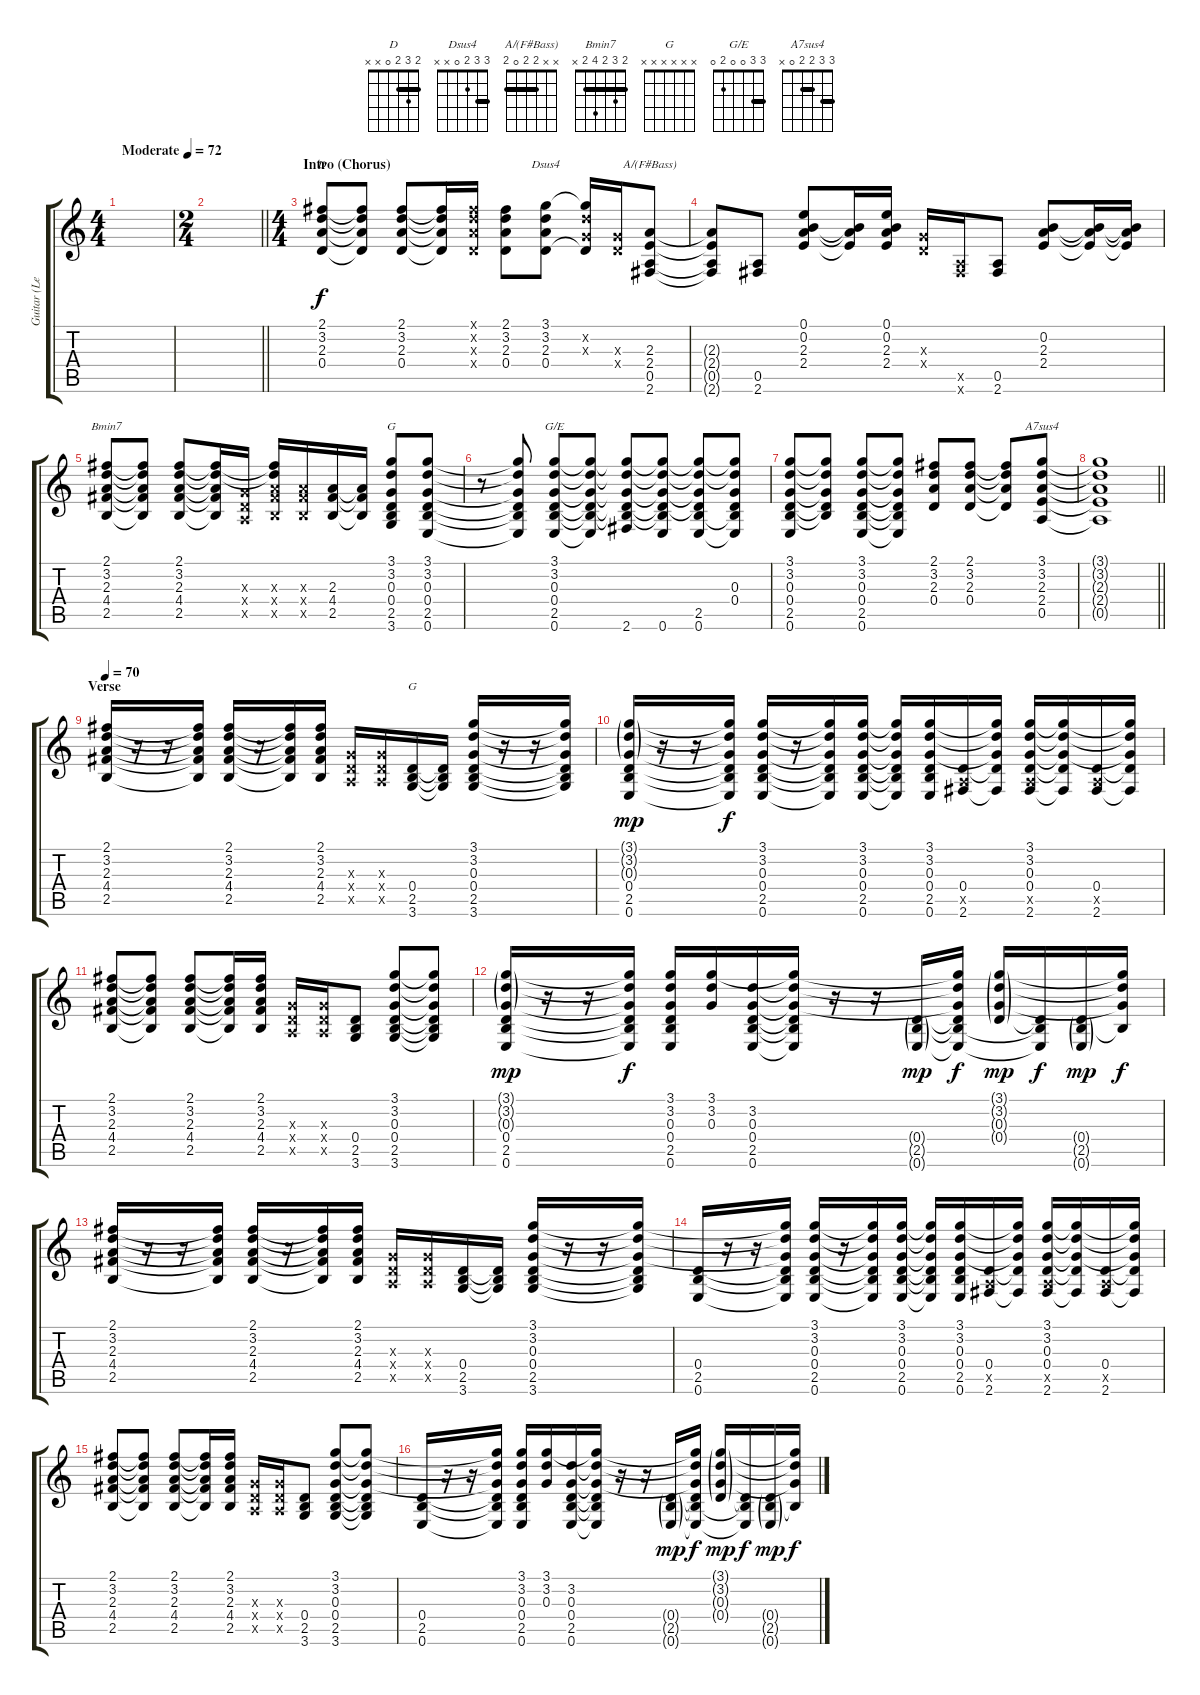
\track ("Guitar (Lead)" "Guitar (Le") {instrument acousticguitarsteel}
\staff {score tabs}
\tuning (E4 B3 G3 D3 A2 E2) {hide}
\chord ("D" 2 3 2 0 x x) {barre 2}
\chord ("Dsus4" 3 3 2 0 x x) {barre 3}
\chord ("A/(F#Bass)" x x 2 2 0 2) {barre 2}
\chord ("Bmin7" 2 3 2 4 2 x) {barre 2}
\chord ("G" 3 3 0 0 2 3) {barre 3}
\chord ("G/E" 3 3 0 0 2 0) {barre 3}
\chord ("A7sus4" 3 3 2 2 0 x) {barre (2 3)}
\chord ("G" x x x x x x)
\ts (4 4)
\tempo (72 "Moderate")
\clef g2
\ks c
|
\ts (2 4)
\barLineRight lightlight
|
\ts (4 4)
\section ("" "Intro (Chorus)")
(2.1 3.2 2.3 0.4).8{ch "D"} (2.1{t} 3.2{t} 2.3{t} 0.4{t}).8 (2.1 3.2 2.3 0.4).8 (2.1{t} 3.2{t} 2.3{t} 0.4{t}).16 (2.1{x} 3.2{x} 2.3{x} 0.4{x}).16 (2.1 3.2 2.3 0.4).8 (3.1 3.2 2.3 0.4).8{ch "Dsus4"} (3.1{t} 3.2{x} 0.3{x} 0.4{t}).16 (0.3{x} 0.4{x}).16 (2.3 2.4 0.5 2.6).8{ch "A/(F#Bass)"} |
(2.3{t} 2.4{t} 0.5{t} 2.6{t}).8 (0.5 2.6).8 (0.1 0.2 2.3 2.4).8 (0.2{t} 2.3{t} 2.4{t}).16 (0.1 0.2 2.3 2.4).16 (0.3{x} 0.4{x}).16 (0.5{x} 2.6{x}).16 (0.5 2.6).8 (0.2 2.3 2.4).8 (0.2{t} 2.3{t} 2.4{t}).16 (0.2{t} 2.3{t} 2.4{t}).16 |
(2.1 3.2 2.3 4.4 2.5).8{ch "Bmin7"} (2.1{t} 3.2{t} 2.3{t} 4.4{t} 2.5{t}).8 (2.1 3.2 2.3 4.4 2.5).8 (2.1{t} 3.2{t} 2.3{t} 4.4{t} 2.5{t}).16 (0.3{x} 0.4{x} 0.5{x}).16 (2.1{t} 3.2{t} 2.3{x} 4.4{x} 2.5{x}).16 (2.3{x} 4.4{x} 2.5{x}).16 (2.3 4.4 2.5).16 (2.3{t} 4.4{t} 2.5{t}).16 (3.1 3.2 0.3 0.4 2.5 3.6).8{ch "G"} (3.1 3.2 0.3 0.4 2.5 0.6).8 |
r.8 (3.1{t} 3.2{t} 0.3{t} 0.4{t} 2.5{t} 0.6{t}).8 (3.1 3.2 0.3 0.4 2.5 0.6).8{ch "G/E"} (3.1{t} 3.2{t} 0.3{t} 0.4{t} 2.5{t} 0.6{t}).8 (3.1{t} 3.2{t} 0.3{t} 0.4{t} 2.5{t} 2.6).8 (3.1{t} 3.2{t} 0.3{t} 0.4{t} 2.5{t} 0.6).8 (3.1{t} 3.2{t} 0.3{t} 0.4{t} 2.5 0.6).8 (3.1{t} 3.2{t} 0.3 0.4 2.5{t} 0.6{t}).8 |
(3.1 3.2 0.3 0.4 2.5 0.6).8 (3.1{t} 3.2{t} 0.3{t} 0.4{t} 2.5{t}).8 (3.1 3.2 0.3 0.4 2.5 0.6).8 (3.1{t} 3.2{t} 0.3{t} 0.4{t} 2.5{t} 0.6{t}).8 (2.1 3.2 2.3 0.4).8 (2.1 3.2 2.3 0.4).8 (2.1{t} 3.2{t} 2.3{t} 0.4{t}).8 (3.1 3.2 2.3 2.4 0.5).8{ch "A7sus4"} |
\barLineRight lightlight
(3.1{t} 3.2{t} 2.3{t} 2.4{t} 0.5{t}).1 |
\section ("" "Verse")
\tempo 70
(2.1 3.2 2.3 4.4 2.5).16 r.16 r.16 (2.1{t} 3.2{t} 2.3{t} 4.4{t} 2.5{t}).16 (2.1 3.2 2.3 4.4 2.5).16 r.16 (2.1{t} 3.2{t} 2.3{t} 4.4{t} 2.5{t}).16 (2.1 3.2 2.3 4.4 2.5).16 (0.3{x} 0.4{x} 0.5{x}).16 (0.3{x} 0.4{x} 0.5{x}).16 (0.4 2.5 3.6).16{ch "G"} (0.4{t} 2.5{t} 3.6{t}).16 (3.1 3.2 0.3 0.4 2.5 3.6).16 r.16 r.16 (3.1{t} 3.2{t} 0.3{t} 0.4{t} 2.5{t} 3.6{t}).16 |
(3.1{g} 3.2{g} 0.3{g} 0.4 2.5 0.6).16{dy mp} r.16 r.16 (3.1{t} 3.2{t} 0.3{t} 0.4{t} 2.5{t} 0.6{t}).16{dy f} (3.1 3.2 0.3 0.4 2.5 0.6).16 r.16 (3.1{t} 3.2{t} 0.3{t} 0.4{t} 2.5{t} 0.6{t}).16 (3.1 3.2 0.3 0.4 2.5 0.6).16 (3.1{t} 3.2{t} 0.3{t} 0.4{t} 2.5{t} 0.6{t}).16 (3.1 3.2 0.3 0.4 2.5 0.6).16 (0.4 0.5{x} 2.6).16 (3.1{t} 3.2{t} 0.3{t} 0.4{t} 2.6{t}).16 (3.1 3.2 0.3 0.4 0.5{x} 2.6).16 (3.1{t} 3.2{t} 0.3{t} 0.4{t} 2.6{t}).16 (0.4 0.5{x} 2.6).16 (3.1{t} 3.2{t} 0.3{t} 0.4{t} 2.6{t}).16 |
(2.1 3.2 2.3 4.4 2.5).8 (2.1{t} 3.2{t} 2.3{t} 4.4{t} 2.5{t}).8 (2.1 3.2 2.3 4.4 2.5).8 (2.1{t} 3.2{t} 2.3{t} 4.4{t} 2.5{t}).16 (2.1 3.2 2.3 4.4 2.5).16 (0.3{x} 0.4{x} 0.5{x}).16 (0.3{x} 0.4{x} 0.5{x}).16 (0.4 2.5 3.6).8 (3.1 3.2 0.3 0.4 2.5 3.6).8 (3.1{t} 3.2{t} 0.3{t} 0.4{t} 2.5{t} 3.6{t}).8 |
(3.1{g} 3.2{g} 0.3{g} 0.4 2.5 0.6).16{dy mp} r.16 r.16 (3.1{t} 3.2{t} 0.3{t} 0.4{t} 2.5{t} 0.6{t}).16{dy f} (3.1 3.2 0.3 0.4 2.5 0.6).16 (3.1 3.2 0.3).16 (3.2 0.3 0.4 2.5 0.6).16 (3.1{t} 3.2{t} 0.3{t} 0.4{t} 2.5{t} 0.6{t}).16 r.16 r.16 (0.4{g} 2.5{g} 0.6{g}).16{dy mp} (3.1{t} 3.2{t} 0.3{t} 0.4{t} 2.5{t} 0.6{t}).16{dy f} (3.1{g} 3.2{g} 0.3{g} 0.4{g}).16{dy mp} (0.4{t} 2.5{t} 0.6{t}).16{dy f} (0.4{g} 2.5{g} 0.6{g}).16{dy mp} (3.1{t} 3.2{t} 0.3{t} 2.5{t}).16{dy f} |
(2.1 3.2 2.3 4.4 2.5).16 r.16 r.16 (2.1{t} 3.2{t} 2.3{t} 4.4{t} 2.5{t}).16 (2.1 3.2 2.3 4.4 2.5).16 r.16 (2.1{t} 3.2{t} 2.3{t} 4.4{t} 2.5{t}).16 (2.1 3.2 2.3 4.4 2.5).16 (0.3{x} 0.4{x} 0.5{x}).16 (0.3{x} 0.4{x} 0.5{x}).16 (0.4 2.5 3.6).16 (0.4{t} 2.5{t} 3.6{t}).16 (3.1 3.2 0.3 0.4 2.5 3.6).16 r.16 r.16 (3.1{t} 3.2{t} 0.3{t} 0.4{t} 2.5{t} 3.6{t}).16 |
(0.4 2.5 0.6).16 r.16 r.16 (3.1{t} 3.2{t} 0.3{t} 0.4{t} 2.5{t} 0.6{t}).16 (3.1 3.2 0.3 0.4 2.5 0.6).16 r.16 (3.1{t} 3.2{t} 0.3{t} 0.4{t} 2.5{t} 0.6{t}).16 (3.1 3.2 0.3 0.4 2.5 0.6).16 (3.1{t} 3.2{t} 0.3{t} 0.4{t} 2.5{t} 0.6{t}).16 (3.1 3.2 0.3 0.4 2.5 0.6).16 (0.4 0.5{x} 2.6).16 (3.1{t} 3.2{t} 0.3{t} 0.4{t} 2.6{t}).16 (3.1 3.2 0.3 0.4 0.5{x} 2.6).16 (3.1{t} 3.2{t} 0.3{t} 0.4{t} 2.6{t}).16 (0.4 0.5{x} 2.6).16 (3.1{t} 3.2{t} 0.3{t} 0.4{t} 2.6{t}).16 |
(2.1 3.2 2.3 4.4 2.5).8 (2.1{t} 3.2{t} 2.3{t} 4.4{t} 2.5{t}).8 (2.1 3.2 2.3 4.4 2.5).8 (2.1{t} 3.2{t} 2.3{t} 4.4{t} 2.5{t}).16 (2.1 3.2 2.3 4.4 2.5).16 (0.3{x} 0.4{x} 0.5{x}).16 (0.3{x} 0.4{x} 0.5{x}).16 (0.4 2.5 3.6).8 (3.1 3.2 0.3 0.4 2.5 3.6).8 (3.1{t} 3.2{t} 0.3{t} 0.4{t} 2.5{t} 3.6{t}).8 |
(0.4 2.5 0.6).16 r.16 r.16 (3.1{t} 3.2{t} 0.3{t} 0.4{t} 2.5{t} 0.6{t}).16 (3.1 3.2 0.3 0.4 2.5 0.6).16 (3.1 3.2 0.3).16 (3.2 0.3 0.4 2.5 0.6).16 (3.1{t} 3.2{t} 0.3{t} 0.4{t} 2.5{t} 0.6{t}).16 r.16 r.16 (0.4{g} 2.5{g} 0.6{g}).16{dy mp} (3.1{t} 3.2{t} 0.3{t} 0.4{t} 2.5{t} 0.6{t}).16{dy f} (3.1{g} 3.2{g} 0.3{g} 0.4{g}).16{dy mp} (0.4{t} 2.5{t} 0.6{t}).16{dy f} (0.4{g} 2.5{g} 0.6{g}).16{dy mp} (3.1{t} 3.2{t} 0.3{t} 2.5{t}).16{dy f}
